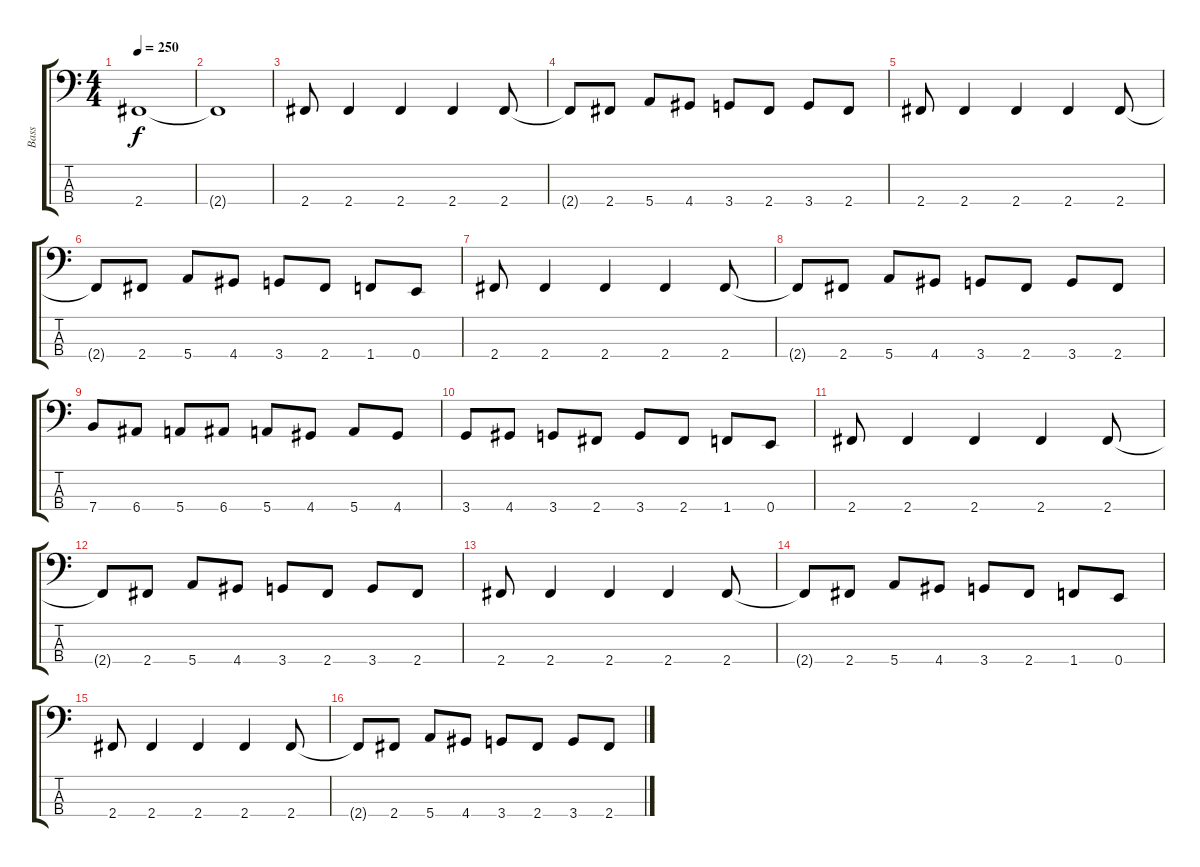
\track ("Bass" "Bass") {instrument electricbassfinger}
\staff {score tabs}
\tuning (G2 D2 A1 E1) {hide}
\ts (4 4)
\tempo 250
\clef f4
\ks c
2.4.1{dy f} |
2.4{t}.1 |
2.4.8 2.4.4 2.4.4 2.4.4 2.4.8 |
2.4{t}.8 2.4.8 5.4.8 4.4.8 3.4.8 2.4.8 3.4.8 2.4.8 |
2.4.8 2.4.4 2.4.4 2.4.4 2.4.8 |
2.4{t}.8 2.4.8 5.4.8 4.4.8 3.4.8 2.4.8 1.4.8 0.4.8 |
2.4.8 2.4.4 2.4.4 2.4.4 2.4.8 |
2.4{t}.8 2.4.8 5.4.8 4.4.8 3.4.8 2.4.8 3.4.8 2.4.8 |
7.4.8 6.4.8 5.4.8 6.4.8 5.4.8 4.4.8 5.4.8 4.4.8 |
3.4.8 4.4.8 3.4.8 2.4.8 3.4.8 2.4.8 1.4.8 0.4.8 |
2.4.8 2.4.4 2.4.4 2.4.4 2.4.8 |
2.4{t}.8 2.4.8 5.4.8 4.4.8 3.4.8 2.4.8 3.4.8 2.4.8 |
2.4.8 2.4.4 2.4.4 2.4.4 2.4.8 |
2.4{t}.8 2.4.8 5.4.8 4.4.8 3.4.8 2.4.8 1.4.8 0.4.8 |
2.4.8 2.4.4 2.4.4 2.4.4 2.4.8 |
2.4{t}.8 2.4.8 5.4.8 4.4.8 3.4.8 2.4.8 3.4.8 2.4.8
